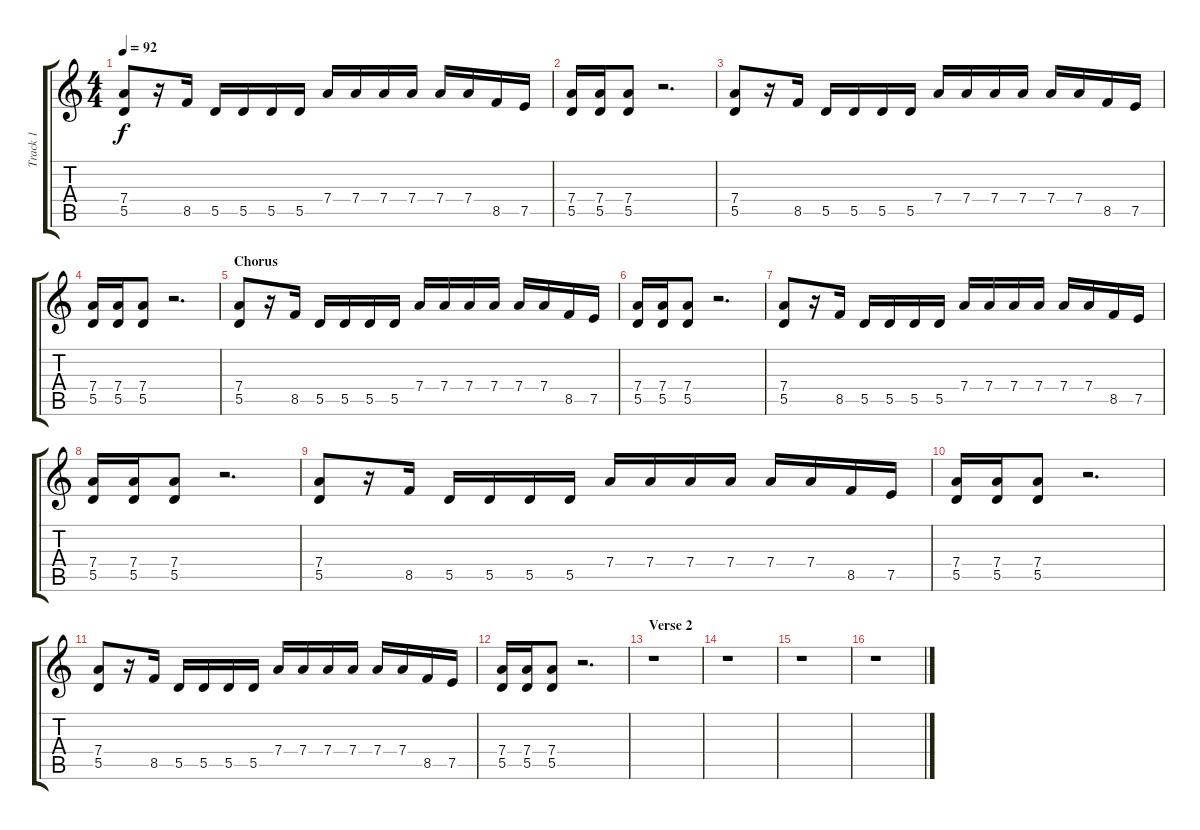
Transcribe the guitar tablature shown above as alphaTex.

\track ("Track 1" "Track 1") {instrument distortionguitar}
\staff {score tabs}
\tuning (E4 B3 G3 D3 A2 E2) {hide}
\ts (4 4)
\tempo 92
\clef g2
\ks c
(7.4 5.5).8{dy f} r.16 8.5.16 5.5.16 5.5.16 5.5.16 5.5.16 7.4.16 7.4.16 7.4.16 7.4.16 7.4.16 7.4.16 8.5.16 7.5.16 |
(7.4 5.5).16 (7.4 5.5).16 (7.4 5.5).8 r.2{d} |
(7.4 5.5).8 r.16 8.5.16 5.5.16 5.5.16 5.5.16 5.5.16 7.4.16 7.4.16 7.4.16 7.4.16 7.4.16 7.4.16 8.5.16 7.5.16 |
(7.4 5.5).16 (7.4 5.5).16 (7.4 5.5).8 r.2{d} |
\section ("" "Chorus")
(7.4 5.5).8 r.16 8.5.16 5.5.16 5.5.16 5.5.16 5.5.16 7.4.16 7.4.16 7.4.16 7.4.16 7.4.16 7.4.16 8.5.16 7.5.16 |
(7.4 5.5).16 (7.4 5.5).16 (7.4 5.5).8 r.2{d} |
(7.4 5.5).8 r.16 8.5.16 5.5.16 5.5.16 5.5.16 5.5.16 7.4.16 7.4.16 7.4.16 7.4.16 7.4.16 7.4.16 8.5.16 7.5.16 |
(7.4 5.5).16 (7.4 5.5).16 (7.4 5.5).8 r.2{d} |
(7.4 5.5).8 r.16 8.5.16 5.5.16 5.5.16 5.5.16 5.5.16 7.4.16 7.4.16 7.4.16 7.4.16 7.4.16 7.4.16 8.5.16 7.5.16 |
(7.4 5.5).16 (7.4 5.5).16 (7.4 5.5).8 r.2{d} |
(7.4 5.5).8 r.16 8.5.16 5.5.16 5.5.16 5.5.16 5.5.16 7.4.16 7.4.16 7.4.16 7.4.16 7.4.16 7.4.16 8.5.16 7.5.16 |
(7.4 5.5).16 (7.4 5.5).16 (7.4 5.5).8 r.2{d} |
\section ("" "Verse 2")
r.1 |
r.1 |
r.1 |
r.1
